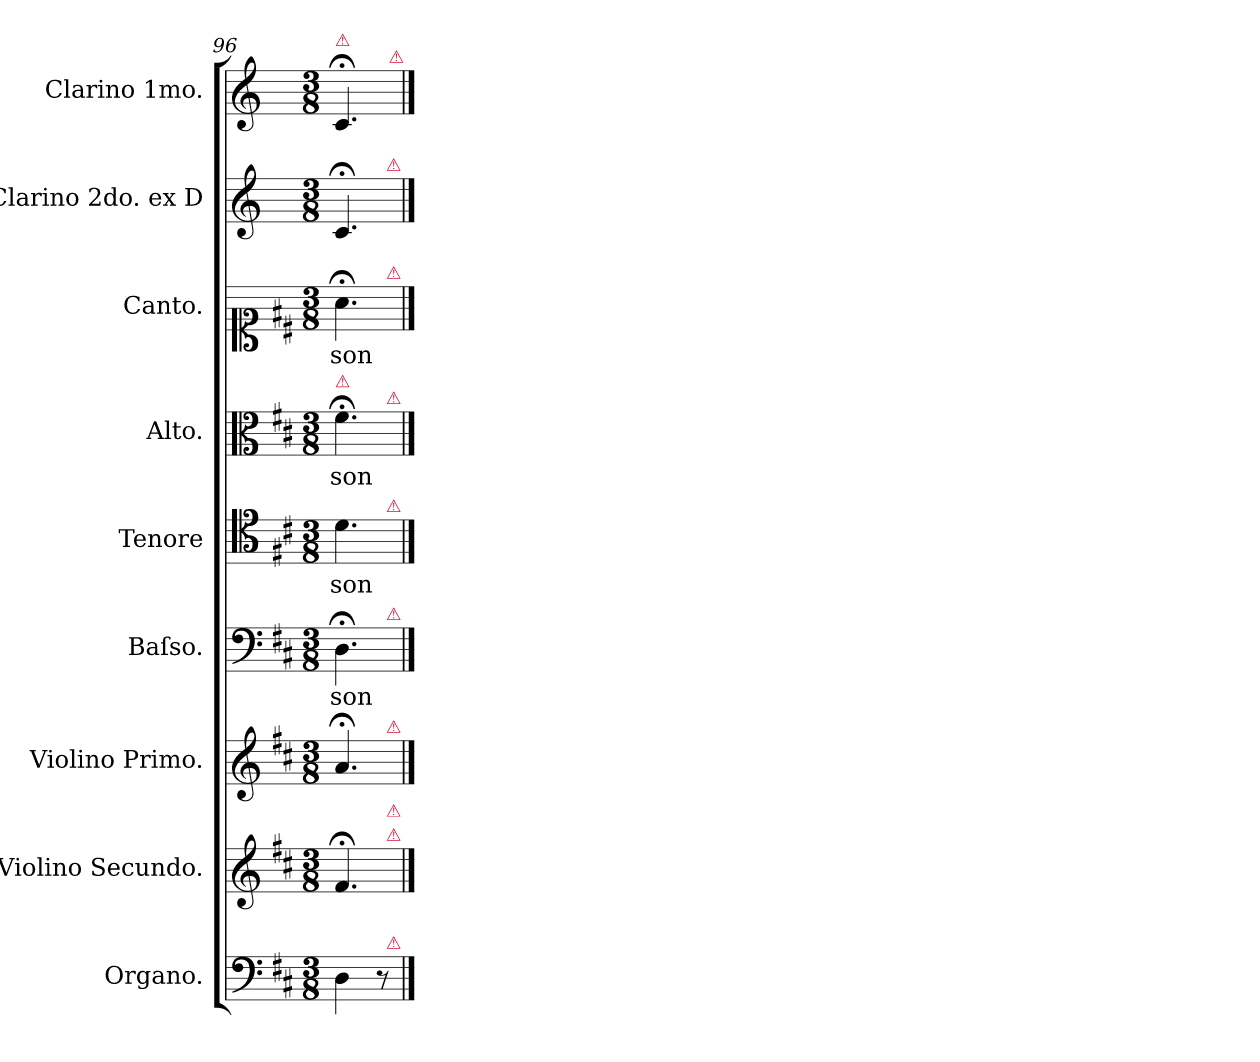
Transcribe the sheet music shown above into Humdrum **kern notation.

**kern	**kern	**kern	**kern	**text	**kern	**text	**kern	**text	**kern	**text	**kern	**kern
*part9	*part8	*part7	*part6	*part6	*part5	*part5	*part4	*part4	*part3	*part3	*part2	*part1
*staff9	*staff8	*staff7	*staff6	*staff6	*staff5	*staff5	*staff4	*staff4	*staff3	*staff3	*staff2	*staff1
*I"Organo.	*I"Violino Secundo.	*I"Violino Primo.	*I"Baſso.	*	*I"Tenore	*	*I"Alto.	*	*I"Canto.	*	*I"Clarino 2do. ex D	*I"Clarino 1mo.
*I'Org.	*	*I'V-no I	*I'B.	*	*I'T.	*	*I'A.	*	*I'C.	*	*	*I'Cl. I
*clefF4	*clefG2	*clefG2	*clefF4	*	*clefC4	*	*clefC3	*	*clefC1	*	*clefG2	*clefG2
*	*	*	*	*	*	*	*	*	*	*	*ITrd-1c-2	*ITrd-1c-2
*k[f#c#]	*k[f#c#]	*k[f#c#]	*k[f#c#]	*	*k[f#c#]	*	*k[f#c#]	*	*k[f#c#]	*	*k[f#c#]	*k[f#c#]
*M3/8	*M3/8	*M3/8	*M3/8	*	*M3/8	*	*M3/8	*	*M3/8	*	*M3/8	*M3/8
=96	=96	=96	=96	=96	=96	=96	=96	=96	=96	=96	=96	=96
!	!	!	!	!	!	!	!	!	!	!	!	!LO:TX:a:color=crimson:t=⚠
!	!	!	!	!	!	!	!LO:TX:a:color=crimson:t=⚠	!	!	!	!	!
4D\	4.f#;/	4.a;</	4.D;<\	-son	4.d\	-son	4.f#;<\	-son	4.a;<\	-son	4.d;<;/	4.d;<;/
8r	.	.	.	.	.	.	.	.	.	.	.	.
!	!	!	!	!	!	!	!	!	!	!	!	!LO:TX:a:color=crimson:t=⚠
!	!	!	!	!	!	!	!	!	!	!	!LO:TX:a:color=crimson:t=⚠	!
!	!	!	!	!	!	!	!	!	!LO:TX:a:color=crimson:t=⚠	!	!	!
!	!	!	!	!	!	!	!LO:TX:a:color=crimson:t=⚠	!	!	!	!	!
!	!	!	!	!	!LO:TX:a:color=crimson:t=⚠	!	!	!	!	!	!	!
!	!	!	!LO:TX:a:color=crimson:t=⚠	!	!	!	!	!	!	!	!	!
!	!	!LO:TX:a:color=crimson:t=⚠	!	!	!	!	!	!	!	!	!	!
!	!LO:TX:a:color=crimson:t=⚠	!	!	!	!	!	!	!	!	!	!	!
!	!LO:TX:a:color=crimson:t=⚠	!	!	!	!	!	!	!	!	!	!	!
!LO:TX:a:color=crimson:t=⚠	!	!	!	!	!	!	!	!	!	!	!	!
==	==	==	==	==	==	==	==	==	==	==	==	==
*-	*-	*-	*-	*-	*-	*-	*-	*-	*-	*-	*-	*-
